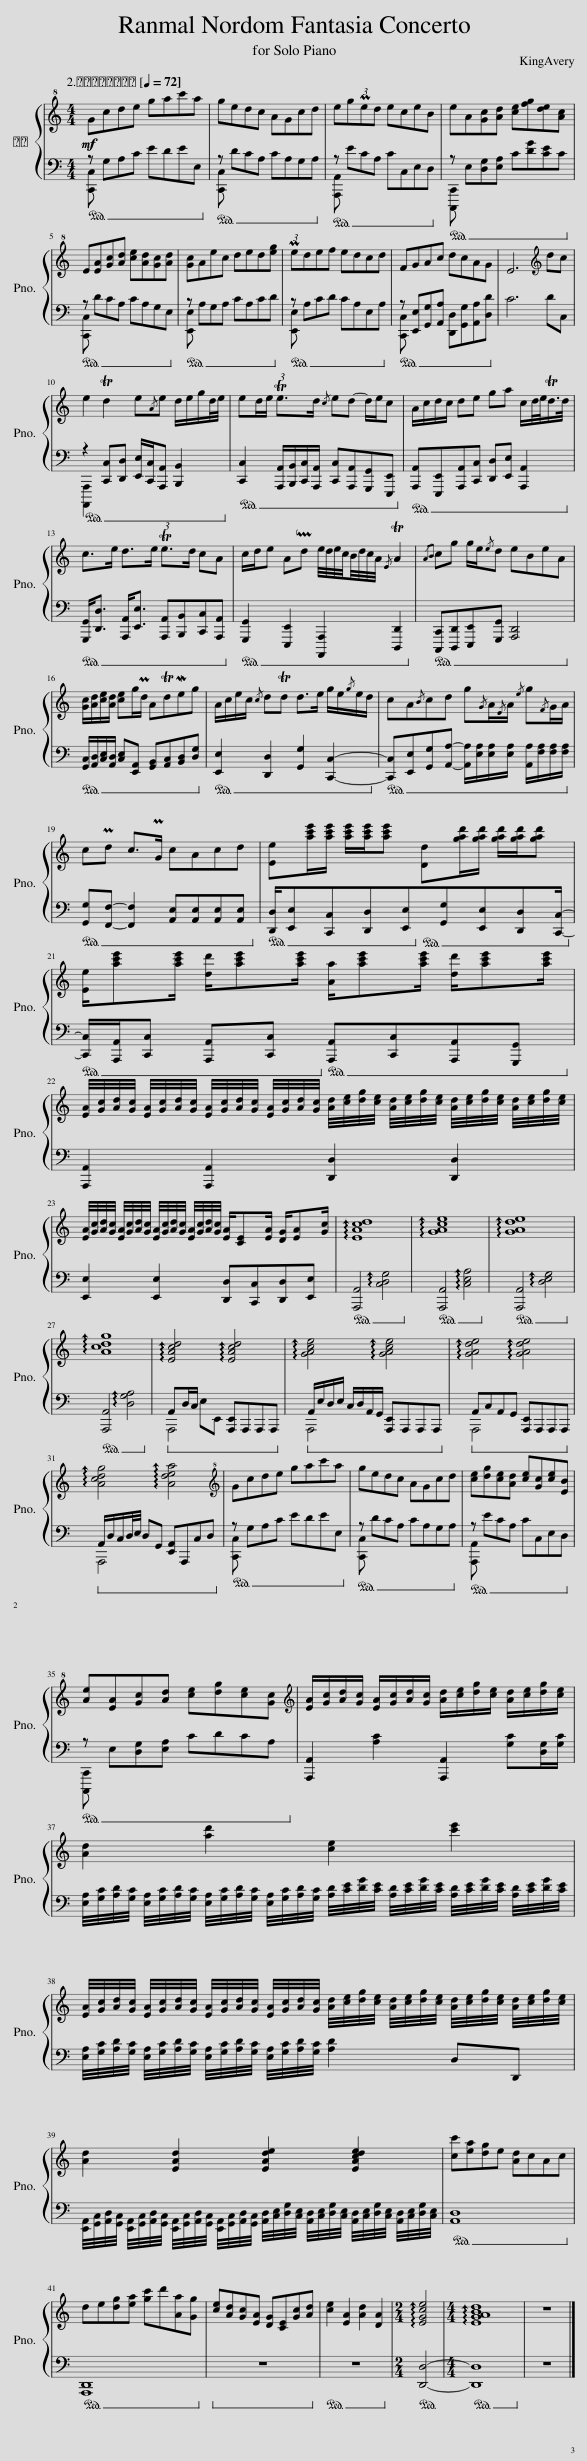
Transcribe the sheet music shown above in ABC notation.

X:1
%%score { 1 | ( 2 3 ) } 4
L:1/8
Q:1/4=72
M:4/4
I:linebreak $
K:C
V:1 treble+8
V:2 bass
V:3 bass
V:4 treble+8
V:1
!mf! Gcde gac'a | gedc AGcd | egP!3!ed eceB | eA[Gc][Ad] [ce][fg][de][Ac] |$ E[EA][Gc][Ad] [ce][Ad][Gc][Ad] | %5
 [Gc]Aec ded[eg] | P!3!edef edcd | FGAc dcAG | E6[K:treble] dc |$ e2 Td2 e{/A}e d/e/g/d/4e/4 | %10
 ed/e/ T!3!e>d{/c} ed- d/e/c | A/c/d/c/ de ga c/d/4e/<Td/d/4 |$ c>e d>e T!3!e>d cA | c/d/e APd e/4d/4e/4c/4B/4d/4c/4A/4{/E} TA2 |{/AB} cg g/e/{/e}d eBeA |$ %15
 [Gc]/[Ad]/[ce]/[Ad]/ [ce]g/Pd/ ATdMeg | A/c/e/c/{/c} dTd d>e g/e/{/g}e/d/ | cA{/B}cd g{/G}A/{/E}A/{/e} g{/F}G/A/ |$ cPd c>PG cAcd | [Ee][ac'e']/[ac'e']/ [ac'e']/[ac'e']/[ac'e'] [Dd][gad']/[gad']/ [gad']/[gad']/[gad'] |$ %20
 [Ee]/[ac'e'][ac'e']/ [dd']/[ac'e'][ac'e']/ [Aa]/[ac'e'][ac'e']/ [dd']/[ac'e'][ac'e']/ |$ [EA]/4[Gc]/4[Ad]/4[Gc]/4 [EA]/4[Gc]/4[Ad]/4[Gc]/4 [EA]/4[Gc]/4[Ad]/4[Gc]/4 [EA]/4[Gc]/4[Ad]/4[Gc]/4 [Ad]/4[ce]/4[dg]/4[ce]/4 [Ad]/4[ce]/4[dg]/4[ce]/4 [Ad]/4[ce]/4[dg]/4[ce]/4 [Ad]/4[ce]/4[dg]/4[ce]/4 |$ [EA]/4[Gc]/4[Ad]/4[Gc]/4 [EA]/4[Gc]/4[Ad]/4[Gc]/4 [EA]/4[Gc]/4[Ad]/4[Gc]/4 [EA]/4[Gc]/4[Ad]/4[Gc]/4 [EA]/[CE][EA]/ [DG]/[EA][Gc]/ | !arpeggio![EAcd]8 | !arpeggio![GAce]8 | %25
 !arpeggio![GAde]8 |$ !arpeggio![Acdg]8 | !arpeggio![EAcd]4 !arpeggio![EAcd]4 | !arpeggio![GAce]4 !arpeggio![GAce]4 | !arpeggio![GAde]4 !arpeggio![GAde]4 |$ %30
 !arpeggio![Acdg]4 !arpeggio![Adea]4 |[K:treble+8] Gcde gac'a | gedc AGcd | [ce][dg][ce][Ad] [ce][Gc][ce][EB] |$ [Ae][EA][Gc][Ad] [ce][dg][ce][Gc] | %35
[K:treble] [EA]/[Gc]/[Ad]/[Gc]/ [EA]/[Gc]/[Ad]/[Gc]/ [Ad]/[ce]/[dg]/[ce]/ [Ad]/[ce]/[dg]/[ce]/ |$ [Ad]2 [ad']2 [ce]2 [c'e']2 |$ [EA]/4[Gc]/4[Ad]/4[Gc]/4 [EA]/4[Gc]/4[Ad]/4[Gc]/4 [EA]/4[Gc]/4[Ad]/4[Gc]/4 [EA]/4[Gc]/4[Ad]/4[Gc]/4 [Ad]/4[ce]/4[dg]/4[ce]/4 [Ad]/4[ce]/4[dg]/4[ce]/4 [Ad]/4[ce]/4[dg]/4[ce]/4 [Ad]/4[ce]/4[dg]/4[ce]/4 |$ [Ad]2 [EAd]2 [EAde]2 [EAcde]2 | [cc'][ea][dg]e [Ad]cAc |$ %40
 de[dg][ea] [gc']d'[Aa][Gg] | [ce][Ad][Gc][EA] [DG][CE][Gc][Ad] | [ce]2 [EA]2 [Ad]2 [DA]2 |[M:2/4] !arpeggio![EGce]4 |[M:4/4] !arpeggio![EGABd]8 | %45
 z8 |] %46
V:2
!ped! z G,A,C EDEE,!ped-up! |!ped! z DCA, CA,G,A,!ped-up! |!ped! z ECA, CC,E,D,!ped-up! |!ped! z E,[D,G,][E,A,] C[DG][CE]C!ped-up! |$!ped! z DCA, CA,G,E,!ped-up! | %5
!ped! z A,G,A, CA,CD!ped-up! |!ped! z A,CD CA,E,A,!ped-up! |!ped! z [E,,E,][G,,G,][A,,A,] [D,,D,][G,,G,][A,,A,][D,D]!ped-up! | C6 DC, |$!ped! z2 [C,,C,][D,,D,] [E,,E,]/[C,,C,]/[A,,,A,,] [B,,,B,,]2!ped-up! | %10
!ped! [C,,C,]2 [A,,,A,,]/[B,,,B,,]/[C,,C,]/[A,,,A,,]/ [C,,C,][A,,,A,,][G,,,G,,][E,,,E,,]!ped-up! |!ped! [A,,,A,,][E,,,E,,][A,,,A,,][C,,C,] [D,,D,][E,,E,] [A,,,A,,]2!ped-up! |$!ped! [G,,,G,,]<[D,,D,] [A,,,A,,]<[E,,E,] [A,,,A,,][B,,,B,,][C,,C,][A,,,A,,]!ped-up! |!ped! [G,,,G,,]2 [E,,,E,,]2 [A,,,,A,,,]2 [D,,,D,,]2!ped-up! |!ped! [C,,,C,,][D,,,D,,][E,,,E,,][G,,,G,,] [A,,,D,,]4!ped-up! |$ %15
!ped! [G,,C,]/[A,,D,]/[C,E,]/[A,,D,]/ [C,E,][E,,A,,] [G,,B,,][A,,C,][B,,D,][D,G,]!ped-up! |!ped! [E,,E,]2 [D,,D,]2 [G,,G,]2 [C,,C,]2-!ped-up! |!ped! [C,,C,][E,,E,][G,,G,][A,,A,]- [A,,A,]/[E,A,]/[E,A,]/[E,A,]/ [A,,A,]/[F,A,]/[F,A,]/[F,A,]/!ped-up! |$!ped! [G,,G,][F,,F,]- [F,,F,]2 [A,,E,][A,,E,][A,,E,][A,,E,]!ped-up! |!ped! [D,,D,]/[E,,E,][C,,C,][D,,D,]!ped-up![E,,E,]!ped![G,,G,][E,,E,][D,,D,][C,,C,]/-!ped-up! |$ %20
!ped! [C,,C,]/[A,,,A,,]/[C,,C,] [A,,,A,,][C,,C,]!ped-up!!ped! [A,,,A,,][C,,C,][A,,,A,,][G,,,G,,]!ped-up! |$ [A,,,A,,]2 [A,,,A,,]2 [D,,D,]2 [D,,D,]2 |$ [E,,E,]2 [E,,E,]2 [D,,D,][C,,C,][D,,D,][E,,E,] |!ped! [A,,,A,,]4 !arpeggio![C,D,G,]4!ped-up! |!ped! [A,,,A,,]4 !arpeggio![C,E,A,]4!ped-up! | %25
!ped! [A,,,A,,]4 !arpeggio![D,E,G,]4!ped-up! |$!ped! [A,,,A,,]4 !arpeggio![D,G,A,]4!ped-up! |!ped! A,,,4 [A,,,E,,]A,,,A,,,A,,,!ped-up! |!ped! A,,/E,/D,/E,/ C,/D,/A,,/G,,/ [A,,,E,,]A,,,A,,,A,,,!ped-up! |!ped! A,,C,A,,G,, [A,,,E,,]A,,,A,,,A,,,!ped-up! |$ %30
!ped! A,,/D,/C,/D,/4E,/4 D,G,, [E,,A,,]A,,,C,D,!ped-up! |!ped! z G,A,C EDEE,!ped-up! |!ped! z DCA, CA,G,A,!ped-up! |!ped! z ECA, CC,E,D,!ped-up! |$!ped! z E,[D,G,][E,A,] CDCA,!ped-up! | %35
 [A,,,A,,]2 [A,C]2 [A,,,A,,]2 [G,C][D,G,]/[G,C]/ |$ [E,A,]/4[G,C]/4[A,D]/4[G,C]/4 [E,A,]/4[G,C]/4[A,D]/4[G,C]/4 [E,A,]/4[G,C]/4[A,D]/4[G,C]/4 [E,A,]/4[G,C]/4[A,D]/4[G,C]/4 [A,D]/4[CE]/4[DG]/4[CE]/4 [A,D]/4[CE]/4[DG]/4[CE]/4 [A,D]/4[CE]/4[DG]/4[CE]/4 [A,D]/4[CE]/4[DG]/4[CE]/4 |$ [E,A,]/4[G,C]/4[A,D]/4[G,C]/4 [E,A,]/4[G,C]/4[A,D]/4[G,C]/4 [E,A,]/4[G,C]/4[A,D]/4[G,C]/4 [E,A,]/4[G,C]/4[A,D]/4[G,C]/4 [A,D]2 D,D,, |$ [E,,A,,]/4[G,,C,]/4[A,,D,]/4[G,,C,]/4 [E,,A,,]/4[G,,C,]/4[A,,D,]/4[G,,C,]/4 [E,,A,,]/4[G,,C,]/4[A,,D,]/4[G,,C,]/4 [E,,A,,]/4[G,,C,]/4[A,,D,]/4[G,,C,]/4 [A,,D,]/4[C,E,]/4[D,G,]/4[C,E,]/4 [A,,D,]/4[C,E,]/4[D,G,]/4[C,E,]/4 [A,,D,]/4[C,E,]/4[D,G,]/4[C,E,]/4 [A,,D,]/4[C,E,]/4[D,G,]/4[C,E,]/4 |!ped! [A,,D,]8!ped-up! |$ %40
!ped! [A,,,D,,]8!ped-up! |!ped! z8!ped-up! |!ped! z8!ped-up! |[M:2/4]!ped! [D,,D,]4-!ped-up! |[M:4/4]!ped! [D,,D,]8!ped-up! | %45
 z8 |] %46
V:3
 [C,,C,] x7 | [C,,C,] x7 | [A,,,A,,] x7 | [C,,,C,,] x7 |$ [C,,C,] x7 | %5
 [E,,E,] x7 | [E,,E,] x7 | [C,,C,] x7 | x8 |$ [A,,,,A,,,]2 x6 | %10
 x8 | x8 |$ x8 | x8 | x8 |$ %15
 x8 | x8 | x8 |$ x8 | x8 |$ %20
 x8 |$ x8 |$ x8 | x8 | x8 | %25
 x8 |$ x8 | A,,D,/C,/ E,E,, x4 | A,,,4 x4 | A,,,4 x4 |$ %30
 A,,,4 x4 | [C,,C,] x7 | [C,,C,] x7 | [A,,,A,,] x7 |$ [C,,,C,,] x7 | %35
 x8 |$ x8 |$ x8 |$ x8 | x8 |$ %40
 x8 | x8 | x8 |[M:2/4] x4 |[M:4/4] x8 | %45
 x8 |] %46
V:4
 z8 | z8 | z2 z3/16 g3/16 e3/16- e/16- e/8- e/4 z z4 | z8 |$ z8 | %5
 z8 | z3/16 g3/16 e3/16- e/16- e/8- e/4 z z2 z4 | z8 | z8 |$ z8 | %10
 z2[K:treble] z3/8 g/4 e/4 g3/16 e/8 g/8 e/8- e/16 z/ z4 | z8 |$ z4 z3/8 g/4 e/4 g3/16 e/8 g/8 e/8- e/16 z/ z2 | z8 | z8 |$ %15
 z8 | z8 | z8 |$ z8 | z8 |$ %20
 z8 |$ z8 |$ z8 | z8 | z8 | %25
 z8 |$ z8 | z8 | z8 | z8 |$ %30
 z8 | z8 | z8 | z8 |$ z8 | %35
 z8 |$ z8 |$ z8 |$ z8 | z8 |$ %40
 z8 | z8 | z8 |[M:2/4] z4 |[M:4/4] z8 | %45
 z8 |] %46
